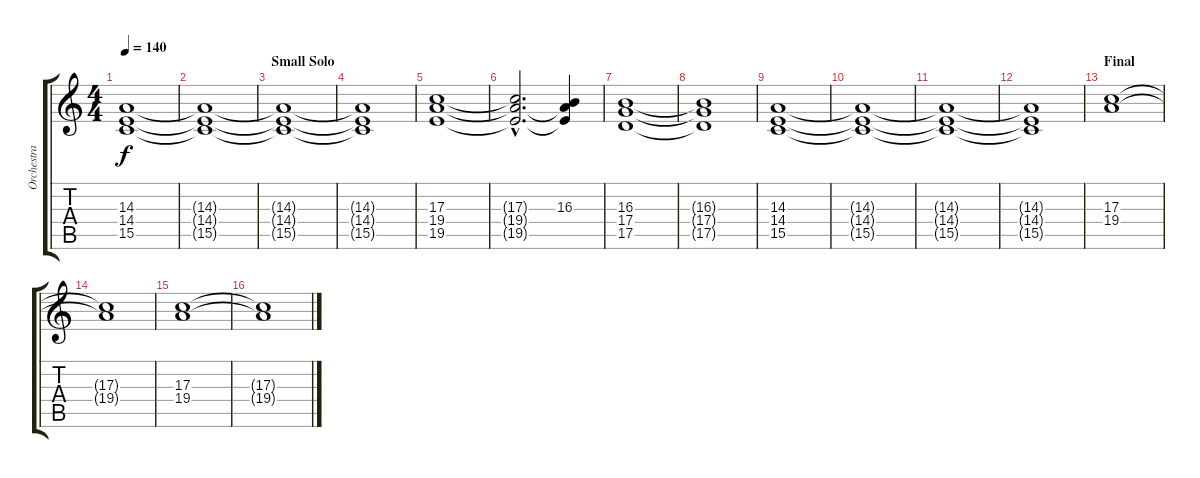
\track ("Orchestra - Choirs" "Orchestra ") {instrument pad4choir}
\staff {score tabs}
\tuning (E4 B3 G3 D3 A2 E2) {hide}
\ts (4 4)
\tempo 140
\clef g2
\ks c
(14.3 14.4 15.5).1{dy f} |
(14.3{t} 14.4{t} 15.5{t}).1 |
\section ("" "Small Solo")
(14.3{t} 14.4{t} 15.5{t}).1 |
(14.3{t} 14.4{t} 15.5{t}).1 |
(17.3 19.4 19.5).1 |
(17.3{hac t} 19.4{hac t} 19.5{hac t}).2{d} (16.3 19.4{t} 19.5{t}).4 |
(16.3 17.4 17.5).1 |
(16.3{t} 17.4{t} 17.5{t}).1 |
(14.3 14.4 15.5).1 |
(14.3{t} 14.4{t} 15.5{t}).1 |
(14.3{t} 14.4{t} 15.5{t}).1 |
(14.3{t} 14.4{t} 15.5{t}).1 |
\section ("" "Final")
(17.3 19.4).1 |
(17.3{t} 19.4{t}).1 |
(17.3 19.4).1 |
(17.3{t} 19.4{t}).1
